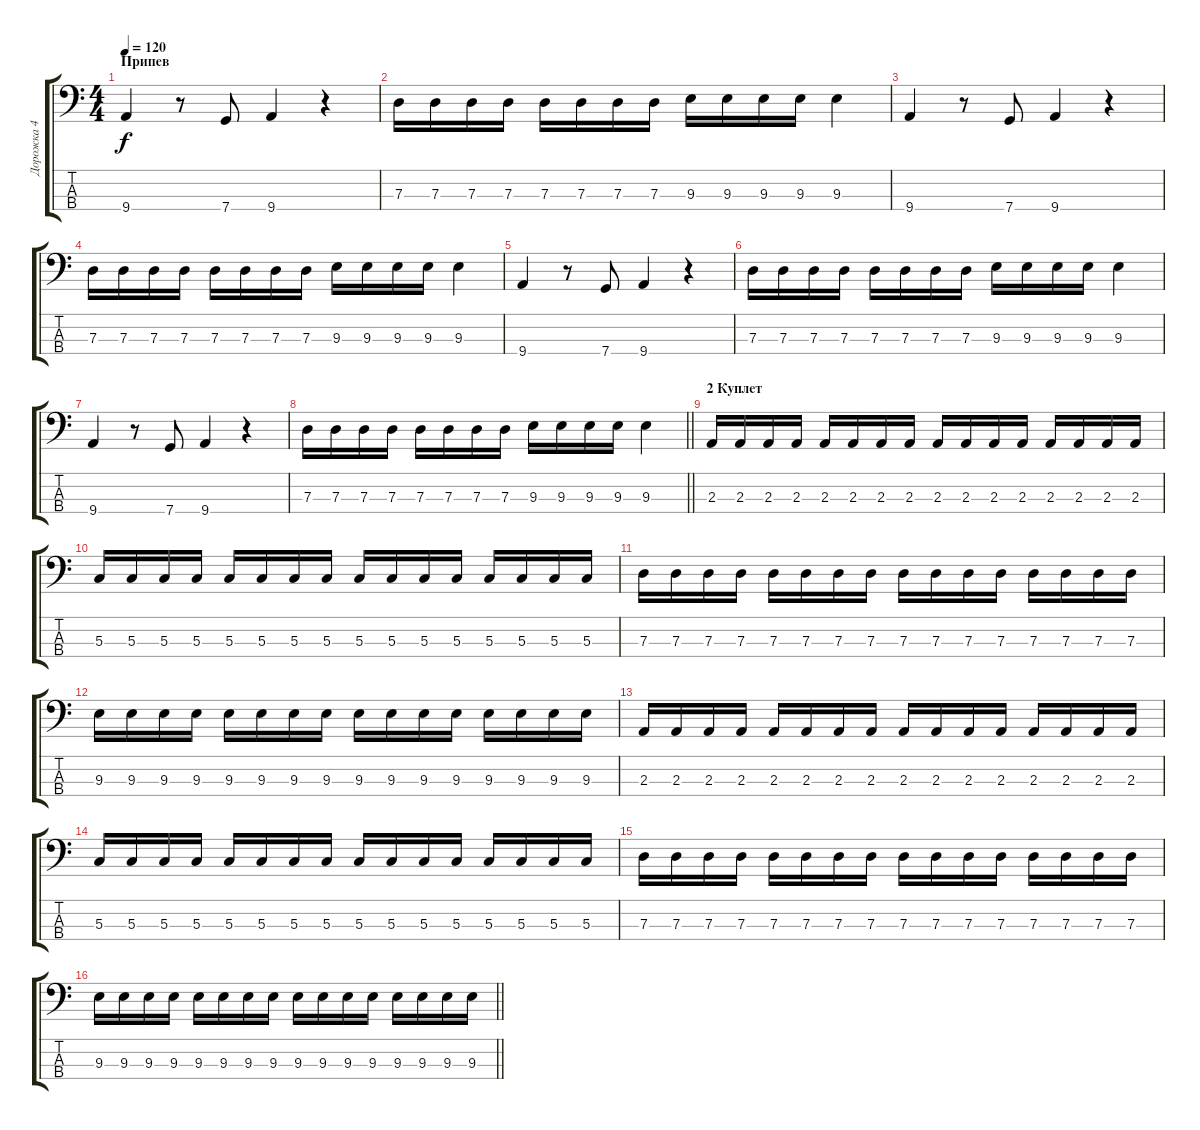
\track ("Дорожка 4" "Дорожка 4") {instrument electricbasspick}
\staff {score tabs}
\tuning (F2 C2 G1 C1) {hide}
\ts (4 4)
\section ("" "Припев")
\tempo 120
\clef f4
\ks c
9.4.4{dy f} r.8 7.4.8 9.4.4 r.4 |
7.3.16 7.3.16 7.3.16 7.3.16 7.3.16 7.3.16 7.3.16 7.3.16 9.3.16 9.3.16 9.3.16 9.3.16 9.3.4 |
9.4.4 r.8 7.4.8 9.4.4 r.4 |
7.3.16 7.3.16 7.3.16 7.3.16 7.3.16 7.3.16 7.3.16 7.3.16 9.3.16 9.3.16 9.3.16 9.3.16 9.3.4 |
9.4.4 r.8 7.4.8 9.4.4 r.4 |
7.3.16 7.3.16 7.3.16 7.3.16 7.3.16 7.3.16 7.3.16 7.3.16 9.3.16 9.3.16 9.3.16 9.3.16 9.3.4 |
9.4.4 r.8 7.4.8 9.4.4 r.4 |
\barLineRight lightlight
7.3.16 7.3.16 7.3.16 7.3.16 7.3.16 7.3.16 7.3.16 7.3.16 9.3.16 9.3.16 9.3.16 9.3.16 9.3.4 |
\section ("" "2 Куплет")
2.3.16 2.3.16 2.3.16 2.3.16 2.3.16 2.3.16 2.3.16 2.3.16 2.3.16 2.3.16 2.3.16 2.3.16 2.3.16 2.3.16 2.3.16 2.3.16 |
5.3.16 5.3.16 5.3.16 5.3.16 5.3.16 5.3.16 5.3.16 5.3.16 5.3.16 5.3.16 5.3.16 5.3.16 5.3.16 5.3.16 5.3.16 5.3.16 |
7.3.16 7.3.16 7.3.16 7.3.16 7.3.16 7.3.16 7.3.16 7.3.16 7.3.16 7.3.16 7.3.16 7.3.16 7.3.16 7.3.16 7.3.16 7.3.16 |
9.3.16 9.3.16 9.3.16 9.3.16 9.3.16 9.3.16 9.3.16 9.3.16 9.3.16 9.3.16 9.3.16 9.3.16 9.3.16 9.3.16 9.3.16 9.3.16 |
2.3.16 2.3.16 2.3.16 2.3.16 2.3.16 2.3.16 2.3.16 2.3.16 2.3.16 2.3.16 2.3.16 2.3.16 2.3.16 2.3.16 2.3.16 2.3.16 |
5.3.16 5.3.16 5.3.16 5.3.16 5.3.16 5.3.16 5.3.16 5.3.16 5.3.16 5.3.16 5.3.16 5.3.16 5.3.16 5.3.16 5.3.16 5.3.16 |
7.3.16 7.3.16 7.3.16 7.3.16 7.3.16 7.3.16 7.3.16 7.3.16 7.3.16 7.3.16 7.3.16 7.3.16 7.3.16 7.3.16 7.3.16 7.3.16 |
\barLineRight lightlight
9.3.16 9.3.16 9.3.16 9.3.16 9.3.16 9.3.16 9.3.16 9.3.16 9.3.16 9.3.16 9.3.16 9.3.16 9.3.16 9.3.16 9.3.16 9.3.16
